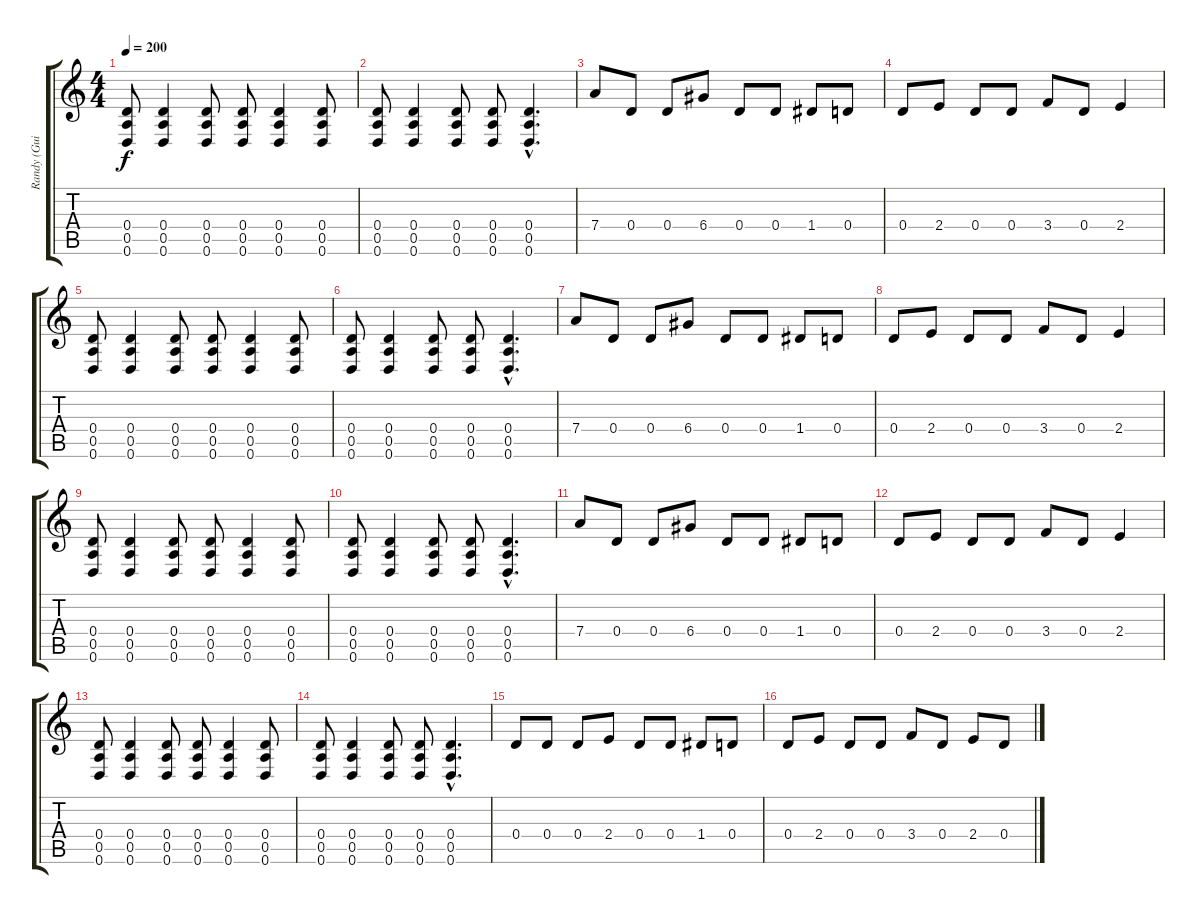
\track ("Randy (Guitar + Lyrics)" "Randy (Gui") {instrument distortionguitar}
\staff {score tabs}
\tuning (E4 B3 G3 D3 A2 D2) {hide}
\ts (4 4)
\tempo 200
\clef g2
\ks c
(0.4 0.5 0.6).8{dy f} (0.4 0.5 0.6).4 (0.4 0.5 0.6).8 (0.4 0.5 0.6).8 (0.4 0.5 0.6).4 (0.4 0.5 0.6).8 |
(0.4 0.5 0.6).8 (0.4 0.5 0.6).4 (0.4 0.5 0.6).8 (0.4 0.5 0.6).8 (0.4{hac} 0.5{hac} 0.6{hac}).4{d} |
7.4.8 0.4.8 0.4.8 6.4.8 0.4.8 0.4.8 1.4.8 0.4.8 |
0.4.8 2.4.8 0.4.8 0.4.8 3.4.8 0.4.8 2.4.4 |
(0.4 0.5 0.6).8 (0.4 0.5 0.6).4 (0.4 0.5 0.6).8 (0.4 0.5 0.6).8 (0.4 0.5 0.6).4 (0.4 0.5 0.6).8 |
(0.4 0.5 0.6).8 (0.4 0.5 0.6).4 (0.4 0.5 0.6).8 (0.4 0.5 0.6).8 (0.4{hac} 0.5{hac} 0.6{hac}).4{d} |
7.4.8 0.4.8 0.4.8 6.4.8 0.4.8 0.4.8 1.4.8 0.4.8 |
0.4.8 2.4.8 0.4.8 0.4.8 3.4.8 0.4.8 2.4.4 |
(0.4 0.5 0.6).8 (0.4 0.5 0.6).4 (0.4 0.5 0.6).8 (0.4 0.5 0.6).8 (0.4 0.5 0.6).4 (0.4 0.5 0.6).8 |
(0.4 0.5 0.6).8 (0.4 0.5 0.6).4 (0.4 0.5 0.6).8 (0.4 0.5 0.6).8 (0.4{hac} 0.5{hac} 0.6{hac}).4{d} |
7.4.8 0.4.8 0.4.8 6.4.8 0.4.8 0.4.8 1.4.8 0.4.8 |
0.4.8 2.4.8 0.4.8 0.4.8 3.4.8 0.4.8 2.4.4 |
(0.4 0.5 0.6).8 (0.4 0.5 0.6).4 (0.4 0.5 0.6).8 (0.4 0.5 0.6).8 (0.4 0.5 0.6).4 (0.4 0.5 0.6).8 |
(0.4 0.5 0.6).8 (0.4 0.5 0.6).4 (0.4 0.5 0.6).8 (0.4 0.5 0.6).8 (0.4{hac} 0.5{hac} 0.6{hac}).4{d} |
0.4.8 0.4.8 0.4.8 2.4.8 0.4.8 0.4.8 1.4.8 0.4.8 |
0.4.8 2.4.8 0.4.8 0.4.8 3.4.8 0.4.8 2.4.8 0.4.8
